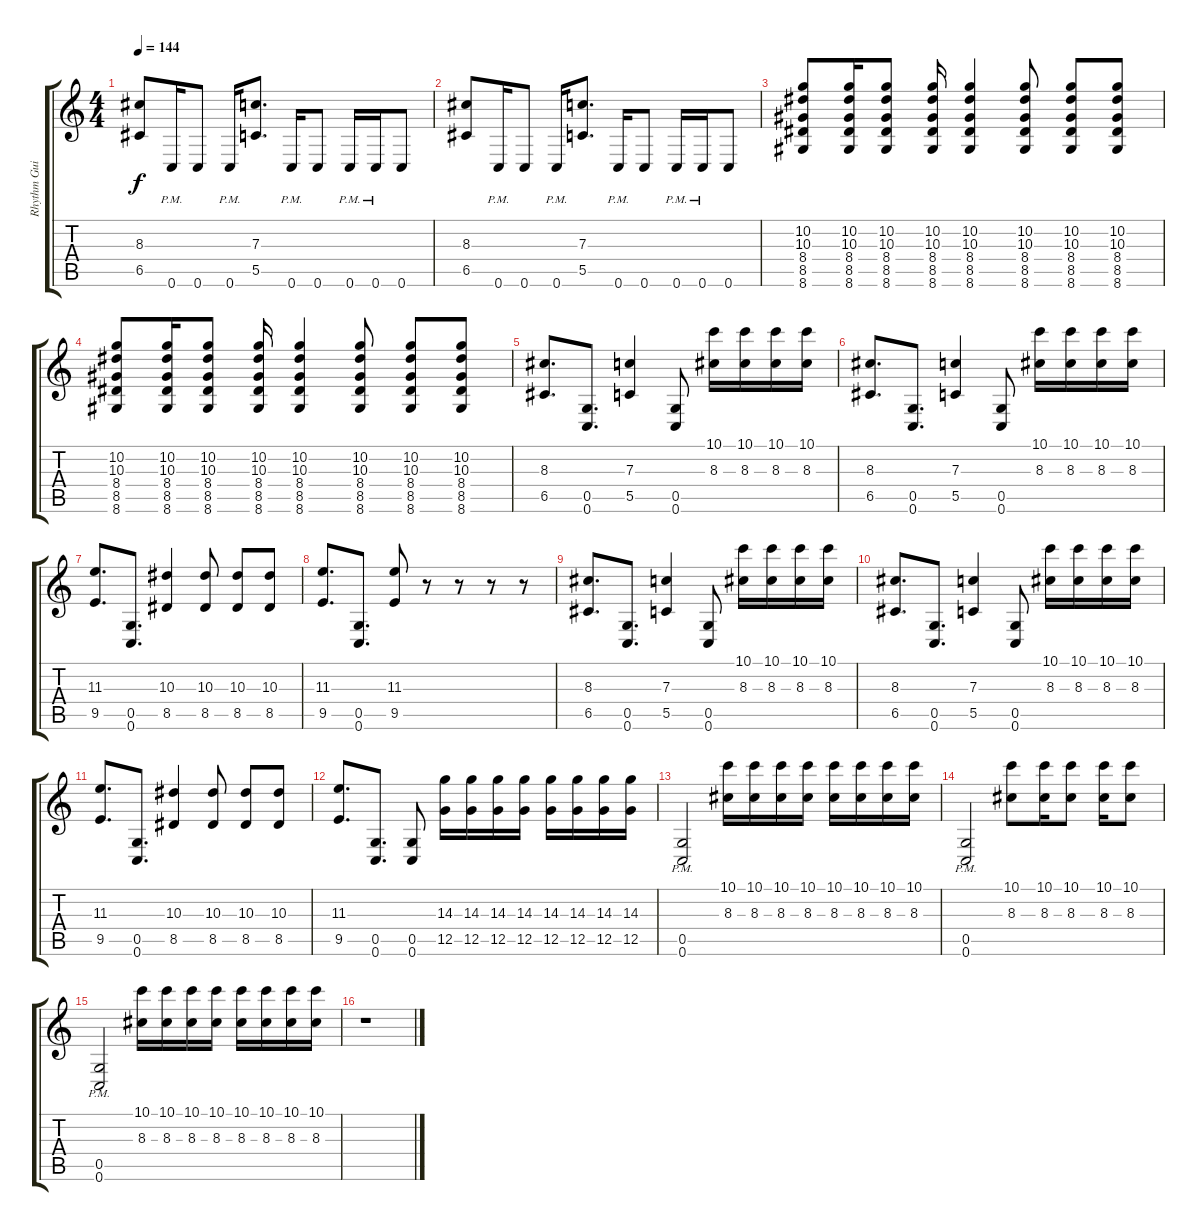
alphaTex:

\track ("Rhythm Guitar 2" "Rhythm Gui") {instrument distortionguitar}
\staff {score tabs}
\tuning (D4 A3 F3 C3 G2 C2) {hide}
\ts (4 4)
\tempo 144
\clef g2
\ks c
(8.3 6.5).8{dy f} 0.6{pm}.16 0.6.8 0.6{pm}.16 (7.3 5.5).8{d} 0.6{pm}.16 0.6.8 0.6{pm}.16 0.6{pm}.16 0.6.8 |
(8.3 6.5).8 0.6{pm}.16 0.6.8 0.6{pm}.16 (7.3 5.5).8{d} 0.6{pm}.16 0.6.8 0.6{pm}.16 0.6{pm}.16 0.6.8 |
(10.2 10.3 8.4 8.5 8.6).8 (10.2 10.3 8.4 8.5 8.6).16 (10.2 10.3 8.4 8.5 8.6).8 (10.2 10.3 8.4 8.5 8.6).16 (10.2 10.3 8.4 8.5 8.6).4 (10.2 10.3 8.4 8.5 8.6).8 (10.2 10.3 8.4 8.5 8.6).8 (10.2 10.3 8.4 8.5 8.6).8 |
(10.2 10.3 8.4 8.5 8.6).8 (10.2 10.3 8.4 8.5 8.6).16 (10.2 10.3 8.4 8.5 8.6).8 (10.2 10.3 8.4 8.5 8.6).16 (10.2 10.3 8.4 8.5 8.6).4 (10.2 10.3 8.4 8.5 8.6).8 (10.2 10.3 8.4 8.5 8.6).8 (10.2 10.3 8.4 8.5 8.6).8 |
(8.3 6.5).8{d} (0.5 0.6).8{d} (7.3 5.5).4 (0.5 0.6).8 (10.1 8.3).16 (10.1 8.3).16 (10.1 8.3).16 (10.1 8.3).16 |
(8.3 6.5).8{d} (0.5 0.6).8{d} (7.3 5.5).4 (0.5 0.6).8 (10.1 8.3).16 (10.1 8.3).16 (10.1 8.3).16 (10.1 8.3).16 |
(11.3 9.5).8{d} (0.5 0.6).8{d} (10.3 8.5).4 (10.3 8.5).8 (10.3 8.5).8 (10.3 8.5).8 |
(11.3 9.5).8{d} (0.5 0.6).8{d} (11.3 9.5).8 r.8 r.8 r.8 r.8 |
(8.3 6.5).8{d} (0.5 0.6).8{d} (7.3 5.5).4 (0.5 0.6).8 (10.1 8.3).16 (10.1 8.3).16 (10.1 8.3).16 (10.1 8.3).16 |
(8.3 6.5).8{d} (0.5 0.6).8{d} (7.3 5.5).4 (0.5 0.6).8 (10.1 8.3).16 (10.1 8.3).16 (10.1 8.3).16 (10.1 8.3).16 |
(11.3 9.5).8{d} (0.5 0.6).8{d} (10.3 8.5).4 (10.3 8.5).8 (10.3 8.5).8 (10.3 8.5).8 |
(11.3 9.5).8{d} (0.5 0.6).8{d} (0.5 0.6).8 (14.3 12.5).16 (14.3 12.5).16 (14.3 12.5).16 (14.3 12.5).16 (14.3 12.5).16 (14.3 12.5).16 (14.3 12.5).16 (14.3 12.5).16 |
(0.5{pm} 0.6{pm}).2 (10.1 8.3).16 (10.1 8.3).16 (10.1 8.3).16 (10.1 8.3).16 (10.1 8.3).16 (10.1 8.3).16 (10.1 8.3).16 (10.1 8.3).16 |
(0.5{pm} 0.6{pm}).2 (10.1 8.3).8 (10.1 8.3).16 (10.1 8.3).8 (10.1 8.3).16 (10.1 8.3).8 |
(0.5{pm} 0.6{pm}).2 (10.1 8.3).16 (10.1 8.3).16 (10.1 8.3).16 (10.1 8.3).16 (10.1 8.3).16 (10.1 8.3).16 (10.1 8.3).16 (10.1 8.3).16 |
r.1
